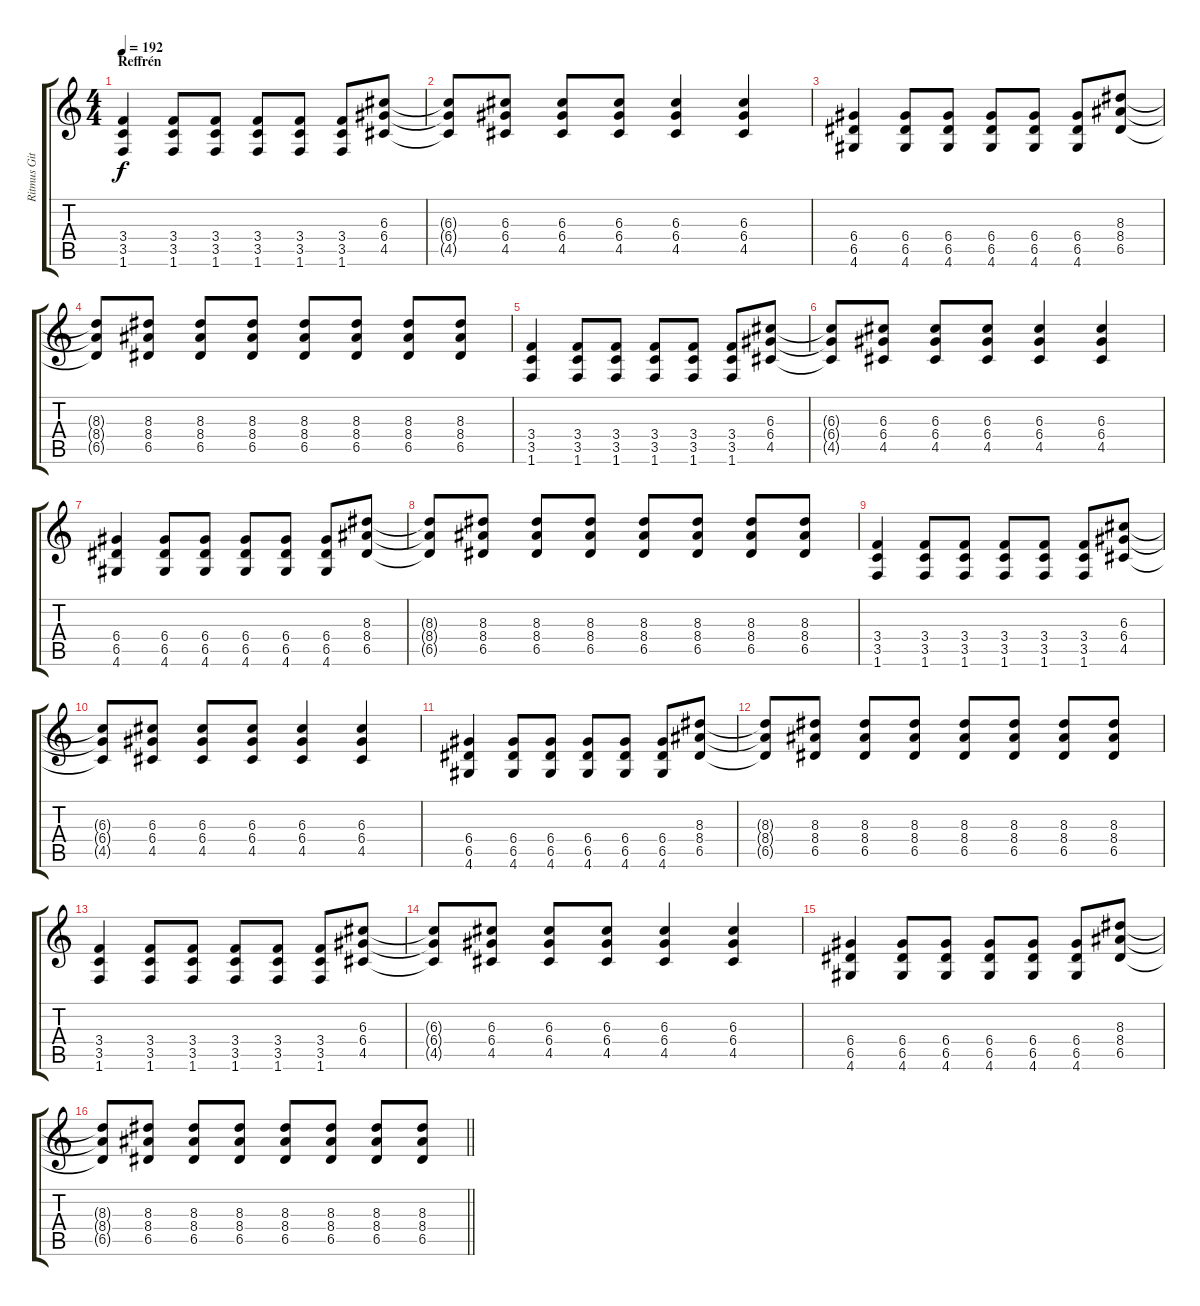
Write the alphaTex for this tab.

\track ("Ritmus Gitár" "Ritmus Git") {instrument distortionguitar}
\staff {score tabs}
\tuning (E4 B3 G3 D3 A2 E2) {hide}
\ts (4 4)
\section ("" "Reffrén")
\tempo 192
\clef g2
\ks c
(3.4 3.5 1.6).4{dy f} (3.4 3.5 1.6).8 (3.4 3.5 1.6).8 (3.4 3.5 1.6).8 (3.4 3.5 1.6).8 (3.4 3.5 1.6).8 (6.3 6.4 4.5).8 |
(6.3{t} 6.4{t} 4.5{t}).8 (6.3 6.4 4.5).8 (6.3 6.4 4.5).8 (6.3 6.4 4.5).8 (6.3 6.4 4.5).4 (6.3 6.4 4.5).4 |
(6.4 6.5 4.6).4 (6.4 6.5 4.6).8 (6.4 6.5 4.6).8 (6.4 6.5 4.6).8 (6.4 6.5 4.6).8 (6.4 6.5 4.6).8 (8.3 8.4 6.5).8 |
(8.3{t} 8.4{t} 6.5{t}).8 (8.3 8.4 6.5).8 (8.3 8.4 6.5).8 (8.3 8.4 6.5).8 (8.3 8.4 6.5).8 (8.3 8.4 6.5).8 (8.3 8.4 6.5).8 (8.3 8.4 6.5).8 |
(3.4 3.5 1.6).4 (3.4 3.5 1.6).8 (3.4 3.5 1.6).8 (3.4 3.5 1.6).8 (3.4 3.5 1.6).8 (3.4 3.5 1.6).8 (6.3 6.4 4.5).8 |
(6.3{t} 6.4{t} 4.5{t}).8 (6.3 6.4 4.5).8 (6.3 6.4 4.5).8 (6.3 6.4 4.5).8 (6.3 6.4 4.5).4 (6.3 6.4 4.5).4 |
(6.4 6.5 4.6).4 (6.4 6.5 4.6).8 (6.4 6.5 4.6).8 (6.4 6.5 4.6).8 (6.4 6.5 4.6).8 (6.4 6.5 4.6).8 (8.3 8.4 6.5).8 |
(8.3{t} 8.4{t} 6.5{t}).8 (8.3 8.4 6.5).8 (8.3 8.4 6.5).8 (8.3 8.4 6.5).8 (8.3 8.4 6.5).8 (8.3 8.4 6.5).8 (8.3 8.4 6.5).8 (8.3 8.4 6.5).8 |
(3.4 3.5 1.6).4 (3.4 3.5 1.6).8 (3.4 3.5 1.6).8 (3.4 3.5 1.6).8 (3.4 3.5 1.6).8 (3.4 3.5 1.6).8 (6.3 6.4 4.5).8 |
(6.3{t} 6.4{t} 4.5{t}).8 (6.3 6.4 4.5).8 (6.3 6.4 4.5).8 (6.3 6.4 4.5).8 (6.3 6.4 4.5).4 (6.3 6.4 4.5).4 |
(6.4 6.5 4.6).4 (6.4 6.5 4.6).8 (6.4 6.5 4.6).8 (6.4 6.5 4.6).8 (6.4 6.5 4.6).8 (6.4 6.5 4.6).8 (8.3 8.4 6.5).8 |
(8.3{t} 8.4{t} 6.5{t}).8 (8.3 8.4 6.5).8 (8.3 8.4 6.5).8 (8.3 8.4 6.5).8 (8.3 8.4 6.5).8 (8.3 8.4 6.5).8 (8.3 8.4 6.5).8 (8.3 8.4 6.5).8 |
(3.4 3.5 1.6).4 (3.4 3.5 1.6).8 (3.4 3.5 1.6).8 (3.4 3.5 1.6).8 (3.4 3.5 1.6).8 (3.4 3.5 1.6).8 (6.3 6.4 4.5).8 |
(6.3{t} 6.4{t} 4.5{t}).8 (6.3 6.4 4.5).8 (6.3 6.4 4.5).8 (6.3 6.4 4.5).8 (6.3 6.4 4.5).4 (6.3 6.4 4.5).4 |
(6.4 6.5 4.6).4 (6.4 6.5 4.6).8 (6.4 6.5 4.6).8 (6.4 6.5 4.6).8 (6.4 6.5 4.6).8 (6.4 6.5 4.6).8 (8.3 8.4 6.5).8 |
\barLineRight lightlight
(8.3{t} 8.4{t} 6.5{t}).8 (8.3 8.4 6.5).8 (8.3 8.4 6.5).8 (8.3 8.4 6.5).8 (8.3 8.4 6.5).8 (8.3 8.4 6.5).8 (8.3 8.4 6.5).8 (8.3 8.4 6.5).8
